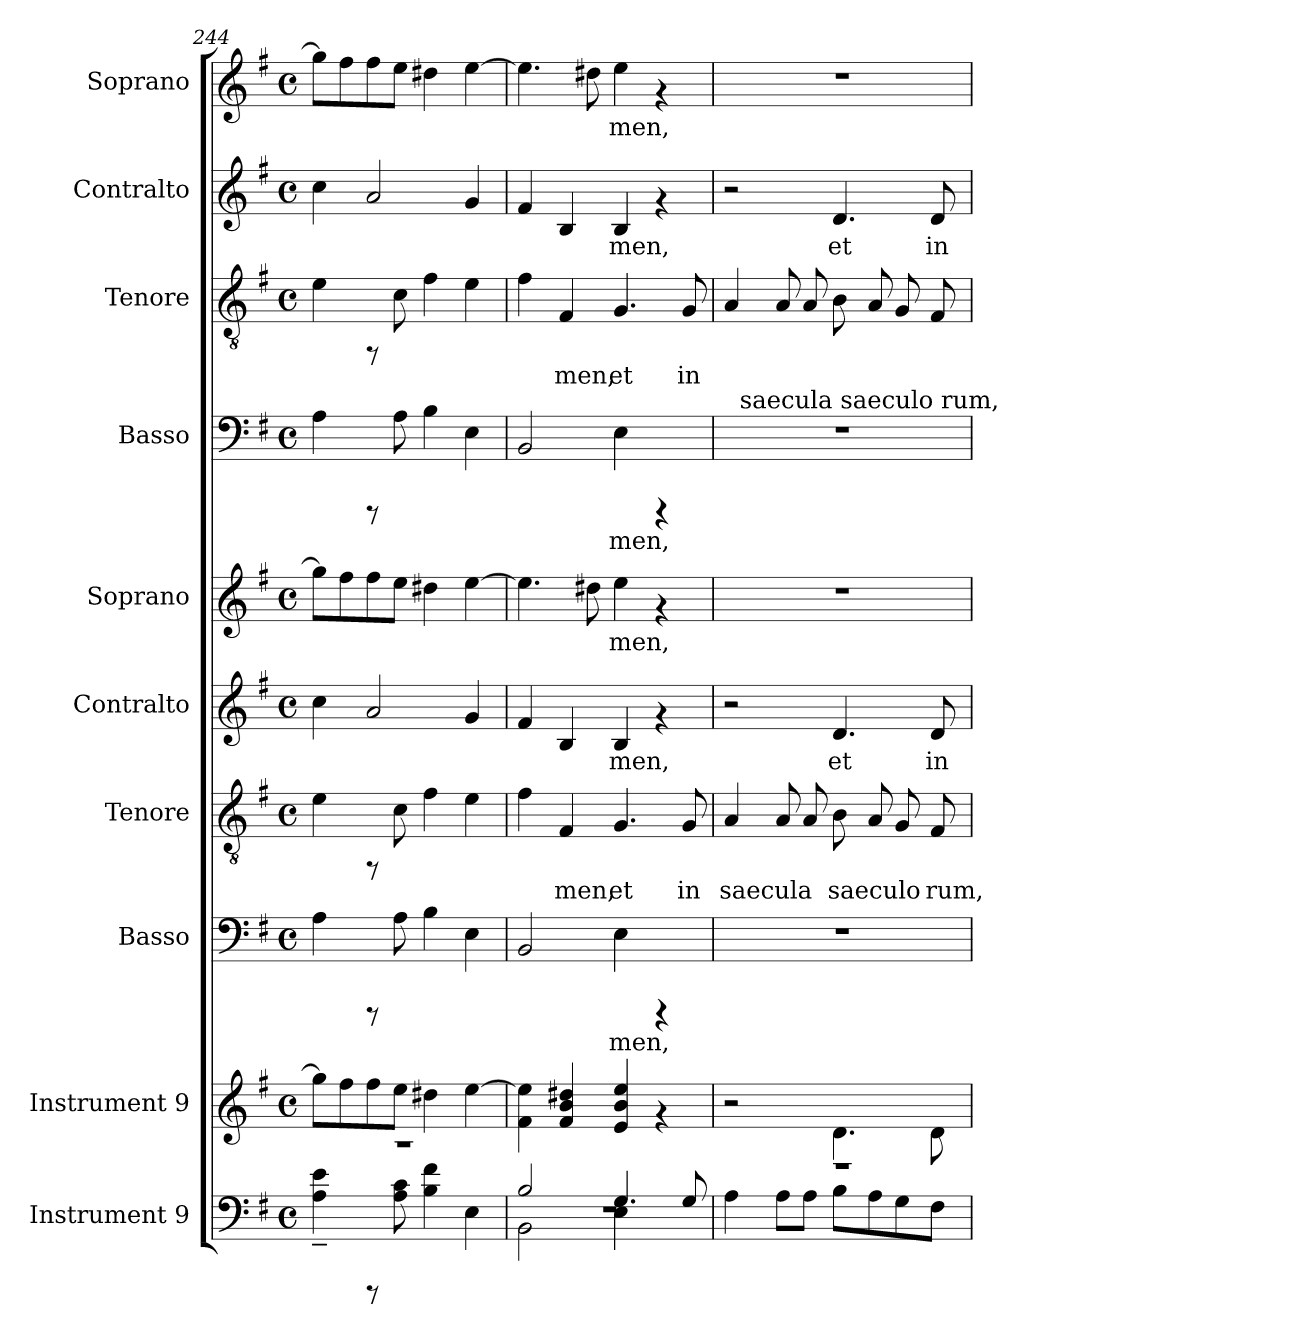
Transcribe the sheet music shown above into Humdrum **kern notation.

**kern	**kern	**kern	**text	**kern	**text	**kern	**text	**kern	**text	**kern	**text	**kern	**text	**kern	**text	**kern	**text
*part10	*part9	*part8	*part8	*part7	*part7	*part6	*part6	*part5	*part5	*part4	*part4	*part3	*part3	*part2	*part2	*part1	*part1
*staff10	*staff9	*staff8	*staff8	*staff7	*staff7	*staff6	*staff6	*staff5	*staff5	*staff4	*staff4	*staff3	*staff3	*staff2	*staff2	*staff1	*staff1
*I"Instrument 9	*I"Instrument 9	*I"Basso	*	*I"Tenore	*	*I"Contralto	*	*I"Soprano	*	*I"Basso	*	*I"Tenore	*	*I"Contralto	*	*I"Soprano	*
*	*	*	*	*	*	*	*	*	*	*I'Basso	*	*	*	*I'Contralto	*	*	*
*clefF4	*clefG2	*clefF4	*	*clefGv2	*	*clefG2	*	*clefG2	*	*clefF4	*	*clefGv2	*	*clefG2	*	*clefG2	*
*k[f#]	*k[f#]	*k[f#]	*	*k[f#]	*	*k[f#]	*	*k[f#]	*	*k[f#]	*	*k[f#]	*	*k[f#]	*	*k[f#]	*
*G:	*G:	*G:	*	*G:	*	*G:	*	*G:	*	*G:	*	*G:	*	*G:	*	*G:	*
*M4/4	*M4/4	*M4/4	*	*M4/4	*	*M4/4	*	*M4/4	*	*M4/4	*	*M4/4	*	*M4/4	*	*M4/4	*
*met(c)	*met(c)	*met(c)	*	*met(c)	*	*met(c)	*	*met(c)	*	*met(c)	*	*met(c)	*	*met(c)	*	*met(c)	*
=244	=244	=244	=244	=244	=244	=244	=244	=244	=244	=244	=244	=244	=244	=244	=244	=244	=244
*^	*	*	*	*	*	*	*	*	*	*	*	*	*	*	*	*	*
!	!	!	!	!LO:LY:b:cj	!	!LO:LY:b:cj	!	!LO:LY:b:cj	!	!LO:LY:b:cj	!	!LO:LY:b:cj	!	!LO:LY:b:cj	!	!LO:LY:b:cj	!	!LO:LY:b:cj
1r	4A\~> 4e\~>	8gg\L]	4A\	--	4e\	--	4cc\	--	8gg\L]	--	4A\	--	4e\	--	4cc\	--	8gg\L]	--
!	!	!	!	!	!	!	!	!	!	!LO:LY:b:cj	!	!	!	!	!	!	!	!LO:LY:b:cj
.	.	8ff#\	.	.	.	.	.	.	8ff#\	--	.	.	.	.	.	.	8ff#\	--
!	!	!	!	!	!	!	!	!LO:LY:b:cj	!	!LO:LY:b:cj	!	!	!	!	!	!LO:LY:b:cj	!	!LO:LY:b:cj
.	8rCCC	8ff#\	8rCCC	.	8rFF	.	2a/	--	8ff#\	--	8rCCC	.	8rFF	.	2a/	--	8ff#\	--
!	!	!	!	!LO:LY:b:cj	!	!LO:LY:b:cj	!	!	!	!LO:LY:b:cj	!	!LO:LY:b:cj	!	!LO:LY:b:cj	!	!	!	!LO:LY:b:cj
.	8c\ 8A\	8ee\J	8A\	--	8c\	--	.	.	8ee\J	--	8A\	--	8c\	--	.	.	8ee\J	--
!	!	!	!	!LO:LY:b:cj	!	!LO:LY:b:cj	!	!	!	!LO:LY:b:cj	!	!LO:LY:b:cj	!	!LO:LY:b:cj	!	!	!	!LO:LY:b:cj
.	4f#\ 4B\	4dd#X\	4B\	--	4f#\	--	.	.	4dd#X\	--	4B\	--	4f#\	--	.	.	4dd#X\	--
!	!	!	!	!LO:LY:b:cj	!	!LO:LY:b:cj	!	!LO:LY:b:cj	!	!LO:LY:b:cj	!	!LO:LY:b:cj	!	!LO:LY:b:cj	!	!LO:LY:b:cj	!	!LO:LY:b:cj
.	4E\	[>4ee\	4E\	--	4e\	--	4g/	--	[>4ee\	--	4E\	--	4e\	--	4g/	--	[>4ee\	--
=245	=245	=245	=245	=245	=245	=245	=245	=245	=245	=245	=245	=245	=245	=245	=245	=245	=245	=245
*	*^	*	*	*	*	*	*	*	*	*	*	*	*	*	*	*	*	*
!	!	!	!	!	!LO:LY:b:cj	!	!LO:LY:b:cj	!	!LO:LY:b:cj	!	!LO:LY:b:cj	!	!LO:LY:b:cj	!	!LO:LY:b:cj	!	!LO:LY:b:cj	!	!LO:LY:b:cj
1r	2B/	2BB\	4f#\ 4ee\]	2BB/	--	4f#\	--	4f#/	--	4.ee\]	--	2BB/	--	4f#\	--	4f#/	--	4.ee\]	--
!	!	!	!	!	!	!	!LO:LY:b:cj	!	!LO:LY:b:cj	!	!	!	!	!	!LO:LY:b:cj	!	!LO:LY:b:cj	!	!
.	.	.	4dd#X/ 4b/ 4f#/	.	.	4F#/	-men,	4B/	--	.	.	.	.	4F#/	-men,	4B/	--	.	.
!	!	!	!	!	!	!	!	!	!	!	!LO:LY:b:cj	!	!	!	!	!	!	!	!LO:LY:b:cj
.	.	.	.	.	.	.	.	.	.	8dd#X\	--	.	.	.	.	.	.	8dd#X\	--
!	!	!	!	!	!LO:LY:b:cj	!	!LO:LY:b:cj	!	!LO:LY:b:cj	!	!LO:LY:b:cj	!	!LO:LY:b:cj	!	!LO:LY:b:cj	!	!LO:LY:b:cj	!	!LO:LY:b:cj
.	4.G/	4E\	4ee/ 4e/ 4b/	4E\	-men,	4.G/	et	4B/	-men,	4ee\	-men,	4E\	-men,	4.G/	et	4B/	-men,	4ee\	-men,
.	.	4ryy	4rf	4rCCC	.	.	.	4rf	.	4rf	.	4rCCC	.	.	.	4rf	.	4rf	.
!	!	!	!	!	!	!	!LO:LY:b:cj	!	!	!	!	!	!	!	!LO:LY:b:cj	!	!	!	!
.	8G/	.	.	.	.	8G/	in	.	.	.	.	.	.	8G/	in	.	.	.	.
*	*v	*v	*	*	*	*	*	*	*	*	*	*	*	*	*	*	*	*	*
!!LO:PB:g=z
=246	=246	=246	=246	=246	=246	=246	=246	=246	=246	=246	=246	=246	=246	=246	=246	=246	=246	=246
!	!	!	!	!	!	!LO:LY:b:cj	!	!	!	!	!	!	!	!LO:LY:b:cj	!	!	!	!
*	*	*	*	*	*	*	*	*	*	*	*^	*	*	*	*	*	*	*
1r	4A\	2r	1r	.	4A/	saecula	2r	.	1r	.	1r	32.ryy	.	4A/	.	2r	.	1r	.
!	!	!	!	!	!	!	!	!	!	!	!	!LO:TX:a:t=saecula saeculo rum,	!	!	!	!	!	!	!
.	.	.	.	.	.	.	.	.	.	.	.	2ryy	.	.	.	.	.	.	.
!	!	!	!	!	!	!LO:LY:b:cj	!	!	!	!	!	!	!	!	!LO:LY:b:cj	!	!	!	!
.	8A\L	.	.	.	8A/	.	.	.	.	.	.	.	.	8A/	.	.	.	.	.
!	!	!	!	!	!	!LO:LY:b:cj	!	!	!	!	!	!	!	!	!LO:LY:b:cj	!	!	!	!
.	8A\J	.	.	.	8A/	.	.	.	.	.	.	.	.	8A/	.	.	.	.	.
!	!	!	!	!	!	!LO:LY:b:cj	!	!LO:LY:b:cj	!	!	!	!	!	!	!LO:LY:b:cj	!	!LO:LY:b:cj	!	!
.	8B\L	4.d\	.	.	8B\	saeculo	4.d/	et	.	.	.	.	.	8B\	.	4.d/	et	.	.
.	.	.	.	.	.	.	.	.	.	.	.	4ryy	.	.	.	.	.	.	.
!	!	!	!	!	!	!LO:LY:b:cj	!	!	!	!	!	!	!	!	!LO:LY:b:cj	!	!	!	!
.	8A\	.	.	.	8A/	.	.	.	.	.	.	.	.	8A/	.	.	.	.	.
!	!	!	!	!	!	!LO:LY:b:cj	!	!	!	!	!	!	!	!	!LO:LY:b:cj	!	!	!	!
.	8G\	.	.	.	8G/	.	.	.	.	.	.	.	.	8G/	.	.	.	.	.
.	.	.	.	.	.	.	.	.	.	.	.	8ryy	.	.	.	.	.	.	.
!	!	!	!	!	!	!LO:LY:b:cj	!	!LO:LY:b:cj	!	!	!	!	!	!	!LO:LY:b:cj	!	!LO:LY:b:cj	!	!
.	8F#\J	8d\	.	.	8F#/	rum,	8d/	in	.	.	.	.	.	8F#/	.	8d/	in	.	.
.	.	.	.	.	.	.	.	.	.	.	.	16ryy	.	.	.	.	.	.	.
.	.	.	.	.	.	.	.	.	.	.	.	64ryy	.	.	.	.	.	.	.
*v	*v	*	*	*	*	*	*	*	*	*	*v	*v	*	*	*	*	*	*	*
=	=	=	=	=	=	=	=	=	=	=	=	=	=	=	=	=	=
*-	*-	*-	*-	*-	*-	*-	*-	*-	*-	*-	*-	*-	*-	*-	*-	*-	*-
